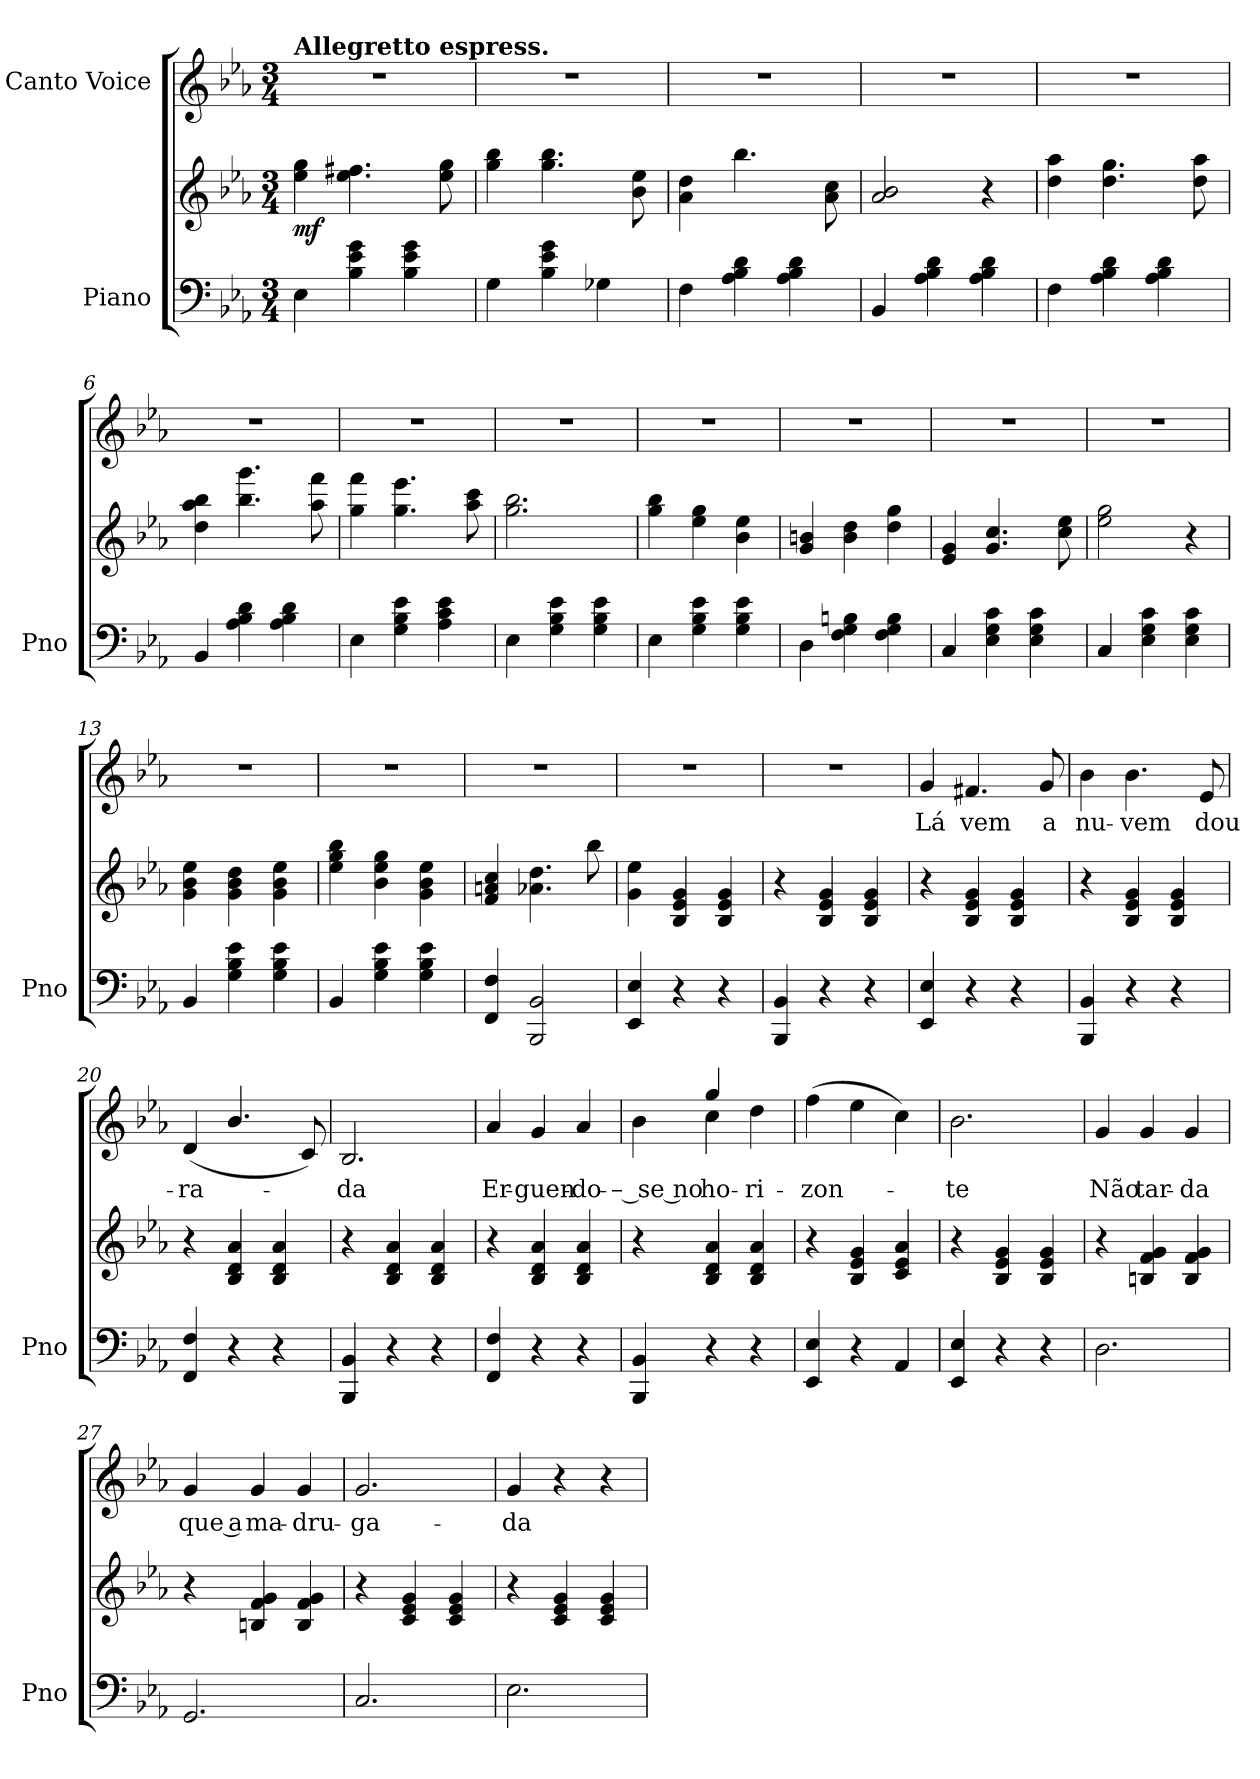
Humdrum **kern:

**kern	**kern	**dynam	**kern	**text
*part2	*part2	*part2	*part1	*part1
*staff3	*staff2	*staff2/3	*staff1	*staff1
*I"Piano	*	*	*I"Canto Voice	*
*I'Pno	*	*	*	*
*clefF4	*clefG2	*	*clefG2	*
*k[b-e-a-]	*k[b-e-a-]	*	*k[b-e-a-]	*
*M3/4	*M3/4	*	*M3/4	*
=1	=1	=1	=1	=1
!	!	!	!LO:TX:a:B:t=Allegretto espress.	!
!	!	!LO:DY:b	!	!
4E-\	4ee-\ 4gg\	mf	2.r	.
4B-\ 4e-\ 4g\	4.ee-\ 4.ff#X\	.	.	.
4B-\ 4e-\ 4g\	.	.	.	.
.	8ee-\ 8gg\	.	.	.
=2	=2	=2	=2	=2
4G\	4gg\ 4bb-\	.	2.r	.
4B-\ 4e-\ 4g\	4.gg\ 4.bb-\	.	.	.
4G-X\	.	.	.	.
.	8b-\ 8ee-\	.	.	.
=3	=3	=3	=3	=3
4F\	4a-\ 4dd\	.	2.r	.
4A-\ 4B-\ 4d\	4.bb-\	.	.	.
4A-\ 4B-\ 4d\	.	.	.	.
.	8a-\ 8cc\	.	.	.
=4	=4	=4	=4	=4
4BB-/	2a-/ 2b-/	.	2.r	.
4A-\ 4B-\ 4d\	.	.	.	.
4A-\ 4B-\ 4d\	4r	.	.	.
=5	=5	=5	=5	=5
4F\	4dd\ 4aa-\	.	2.r	.
4A-\ 4B-\ 4d\	4.dd\ 4.gg\	.	.	.
4A-\ 4B-\ 4d\	.	.	.	.
.	8dd\ 8aa-\	.	.	.
=6	=6	=6	=6	=6
4BB-/	4dd\ 4aa-\ 4bb-\	.	2.r	.
4A-\ 4B-\ 4d\	4.bb-\ 4.ggg\	.	.	.
4A-\ 4B-\ 4d\	.	.	.	.
.	8aa-\ 8fff\	.	.	.
=7	=7	=7	=7	=7
4E-\	4gg\ 4fff\	.	2.r	.
4G\ 4B-\ 4e-\	4.gg\ 4.eee-\	.	.	.
4A-\ 4c\ 4e-\	.	.	.	.
.	8aa-\ 8ccc\	.	.	.
=8	=8	=8	=8	=8
4E-\	2.gg\ 2.bb-\	.	2.r	.
4G\ 4B-\ 4e-\	.	.	.	.
4G\ 4B-\ 4e-\	.	.	.	.
=9	=9	=9	=9	=9
4E-\	4gg\ 4bb-\	.	2.r	.
4G\ 4B-\ 4e-\	4ee-\ 4gg\	.	.	.
4G\ 4B-\ 4e-\	4b-\ 4ee-\	.	.	.
=10	=10	=10	=10	=10
4D\	4g/ 4bn/	.	2.r	.
4F\ 4G\ 4Bn\	4b\ 4dd\	.	.	.
4F\ 4G\ 4B\	4dd\ 4gg\	.	.	.
=11	=11	=11	=11	=11
4C/	4e-/ 4g/	.	2.r	.
4E-\ 4G\ 4c\	4.g/ 4.cc/	.	.	.
4E-\ 4G\ 4c\	.	.	.	.
.	8cc\ 8ee-\	.	.	.
=12	=12	=12	=12	=12
4C/	2ee-\ 2gg\	.	2.r	.
4E-\ 4G\ 4c\	.	.	.	.
4E-\ 4G\ 4c\	4r	.	.	.
=13	=13	=13	=13	=13
4BB-/	4g\ 4b-\ 4ee-\	.	2.r	.
4G\ 4B-\ 4e-\	4g\ 4b-\ 4dd\	.	.	.
4G\ 4B-\ 4e-\	4g\ 4b-\ 4ee-\	.	.	.
=14	=14	=14	=14	=14
4BB-/	4ee-\ 4gg\ 4bb-\	.	2.r	.
4G\ 4B-\ 4e-\	4b-\ 4ee-\ 4gg\	.	.	.
4G\ 4B-\ 4e-\	4g\ 4b-\ 4ee-\	.	.	.
=15	=15	=15	=15	=15
4FF/ 4F/	4f/ 4an/ 4cc/	.	2.r	.
2BBB-/ 2BB-/	4.a-X\ 4.dd\	.	.	.
.	8bb-\	.	.	.
=16	=16	=16	=16	=16
4EE-/ 4E-/	4g\ 4ee-\	.	2.r	.
4r	4B-/ 4e-/ 4g/	.	.	.
4r	4B-/ 4e-/ 4g/	.	.	.
=17	=17	=17	=17	=17
4BBB-/ 4BB-/	4r	.	2.r	.
4r	4B-/ 4e-/ 4g/	.	.	.
4r	4B-/ 4e-/ 4g/	.	.	.
=18	=18	=18	=18	=18
4EE-/ 4E-/	4r	.	4g/	Lá
4r	4B-/ 4e-/ 4g/	.	4.f#X/	vem
4r	4B-/ 4e-/ 4g/	.	.	.
.	.	.	8g/	a
=19	=19	=19	=19	=19
4BBB-/ 4BB-/	4r	.	4b-\	nu-
4r	4B-/ 4e-/ 4g/	.	4.b-\	-vem
4r	4B-/ 4e-/ 4g/	.	.	.
.	.	.	8e-/	dou-
=20	=20	=20	=20	=20
4FF/ 4F/	4r	.	(4d/	-ra-
4r	4B-/ 4d/ 4a-/	.	4.b-/	.
4r	4B-/ 4d/ 4a-/	.	.	.
.	.	.	8c/)	.
=21	=21	=21	=21	=21
4BBB-/ 4BB-/	4r	.	2.B-/	-da
4r	4B-/ 4d/ 4a-/	.	.	.
4r	4B-/ 4d/ 4a-/	.	.	.
=22	=22	=22	=22	=22
4FF/ 4F/	4r	.	4a-/	Er-
4r	4B-/ 4d/ 4a-/	.	4g/	-guen-
4r	4B-/ 4d/ 4a-/	.	4a-/	-do-
=23	=23	=23	=23	=23
*	*	*	*^	*
4BBB-/ 4BB-/	4r	.	4b-\	4ryy	– se no
4r	4B-/ 4d/ 4a-/	.	4cc\	4gg/	ho-
4r	4B-/ 4d/ 4a-/	.	4dd\	4ryy	-ri-
*	*	*	*v	*v	*
=24	=24	=24	=24	=24
4EE-/ 4E-/	4r	.	(4ff\	-zon-
4r	4B-/ 4e-/ 4g/	.	4ee-\	.
4AA-/	4c/ 4e-/ 4a-/	.	4cc\)	.
=25	=25	=25	=25	=25
4EE-/ 4E-/	4r	.	2.b-\	-te
4r	4B-/ 4e-/ 4g/	.	.	.
4r	4B-/ 4e-/ 4g/	.	.	.
=26	=26	=26	=26	=26
2.D\	4r	.	4g/	Não
.	4Bn/ 4f/ 4g/	.	4g/	tar-
.	4B/ 4f/ 4g/	.	4g/	-da
=27	=27	=27	=27	=27
2.GG/	4r	.	4g/	que a
.	4Bn/ 4f/ 4g/	.	4g/	ma-
.	4B/ 4f/ 4g/	.	4g/	-dru-
=28	=28	=28	=28	=28
2.C/	4r	.	2.g/	-ga-
.	4c/ 4e-/ 4g/	.	.	.
.	4c/ 4e-/ 4g/	.	.	.
=29	=29	=29	=29	=29
2.E-\	4r	.	4g/	-da
.	4c/ 4e-/ 4g/	.	4r	.
.	4c/ 4e-/ 4g/	.	4r	.
=	=	=	=	=
*-	*-	*-	*-	*-
